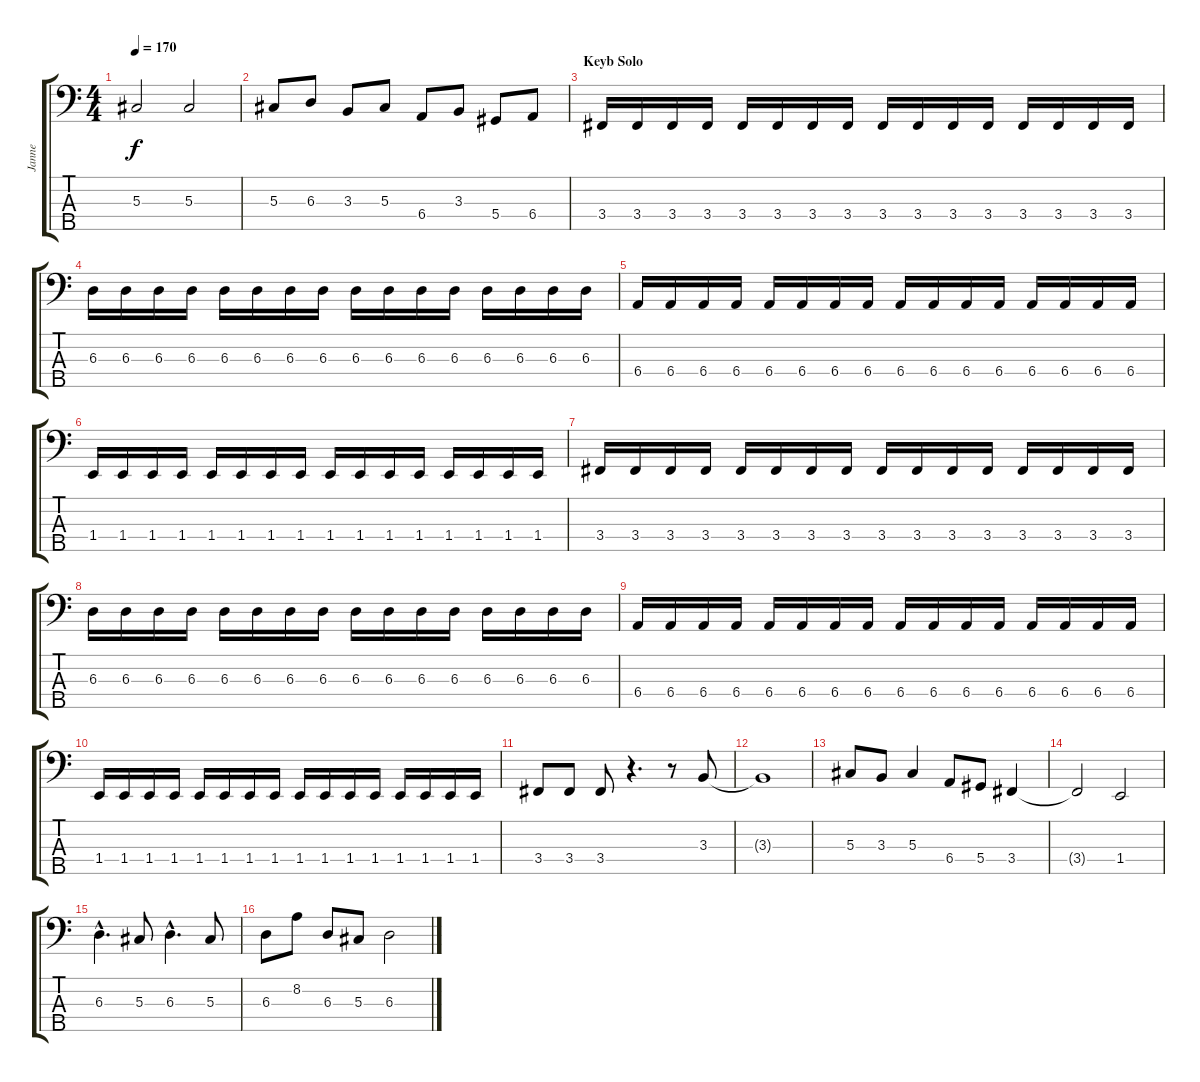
\track ("Janne" "Janne") {instrument electricbassfinger}
\staff {score tabs}
\tuning (Gb2 Db2 Ab1 Eb1 Bb0) {hide}
\ts (4 4)
\tempo 170
\clef f4
\ks c
5.3.2{dy f} 5.3.2 |
5.3.8 6.3.8 3.3.8 5.3.8 6.4.8 3.3.8 5.4.8 6.4.8 |
\section ("" "Keyb Solo")
3.4.16 3.4.16 3.4.16 3.4.16 3.4.16 3.4.16 3.4.16 3.4.16 3.4.16 3.4.16 3.4.16 3.4.16 3.4.16 3.4.16 3.4.16 3.4.16 |
6.3.16 6.3.16 6.3.16 6.3.16 6.3.16 6.3.16 6.3.16 6.3.16 6.3.16 6.3.16 6.3.16 6.3.16 6.3.16 6.3.16 6.3.16 6.3.16 |
6.4.16 6.4.16 6.4.16 6.4.16 6.4.16 6.4.16 6.4.16 6.4.16 6.4.16 6.4.16 6.4.16 6.4.16 6.4.16 6.4.16 6.4.16 6.4.16 |
1.4.16 1.4.16 1.4.16 1.4.16 1.4.16 1.4.16 1.4.16 1.4.16 1.4.16 1.4.16 1.4.16 1.4.16 1.4.16 1.4.16 1.4.16 1.4.16 |
3.4.16 3.4.16 3.4.16 3.4.16 3.4.16 3.4.16 3.4.16 3.4.16 3.4.16 3.4.16 3.4.16 3.4.16 3.4.16 3.4.16 3.4.16 3.4.16 |
6.3.16 6.3.16 6.3.16 6.3.16 6.3.16 6.3.16 6.3.16 6.3.16 6.3.16 6.3.16 6.3.16 6.3.16 6.3.16 6.3.16 6.3.16 6.3.16 |
6.4.16 6.4.16 6.4.16 6.4.16 6.4.16 6.4.16 6.4.16 6.4.16 6.4.16 6.4.16 6.4.16 6.4.16 6.4.16 6.4.16 6.4.16 6.4.16 |
1.4.16 1.4.16 1.4.16 1.4.16 1.4.16 1.4.16 1.4.16 1.4.16 1.4.16 1.4.16 1.4.16 1.4.16 1.4.16 1.4.16 1.4.16 1.4.16 |
3.4.8 3.4.8 3.4.8 r.4{d} r.8 3.3.8 |
3.3{t}.1 |
5.3.8 3.3.8 5.3.4 6.4.8 5.4.8 3.4.4 |
3.4{t}.2 1.4.2 |
6.3{hac}.4{d} 5.3.8 6.3{hac}.4{d} 5.3.8 |
6.3.8 8.2.8 6.3.8 5.3.8 6.3.2
